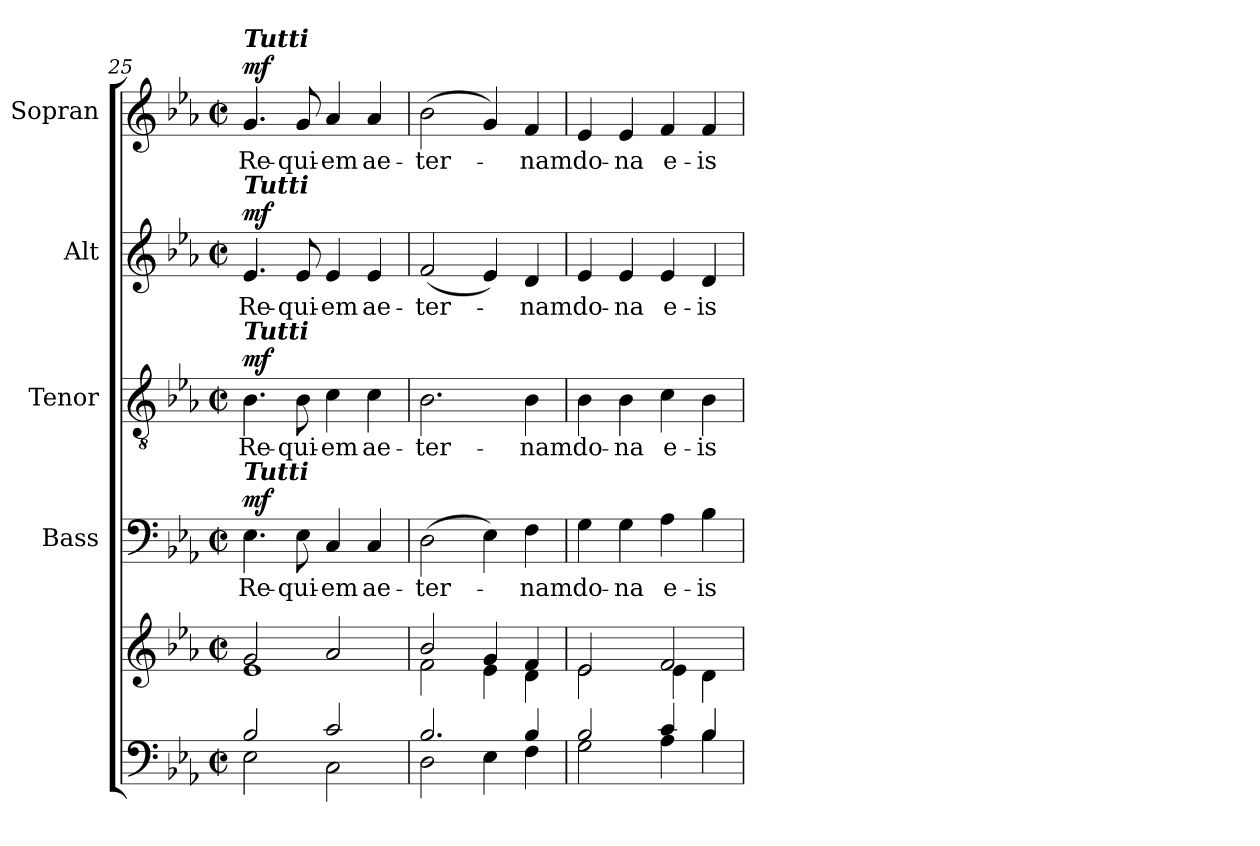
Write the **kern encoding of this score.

**kern	**kern	**kern	**text	**dynam	**kern	**text	**dynam	**kern	**text	**dynam	**kern	**text	**dynam
*part5	*part5	*part4	*part4	*part4	*part3	*part3	*part3	*part2	*part2	*part2	*part1	*part1	*part1
*staff6	*staff5	*staff4	*staff4	*staff4	*staff3	*staff3	*staff3	*staff2	*staff2	*staff2	*staff1	*staff1	*staff1
*	*	*I"Bass	*	*	*I"Tenor	*	*	*I"Alt	*	*	*I"Sopran	*	*
*	*	*I'B.	*	*	*I'T.	*	*	*I'A.	*	*	*I'S.	*	*
*clefF4	*clefG2	*clefF4	*	*	*clefGv2	*	*	*clefG2	*	*	*clefG2	*	*
*k[b-e-a-]	*k[b-e-a-]	*k[b-e-a-]	*	*	*k[b-e-a-]	*	*	*k[b-e-a-]	*	*	*k[b-e-a-]	*	*
*E-:	*E-:	*E-:	*	*	*E-:	*	*	*E-:	*	*	*E-:	*	*
*M2/2	*M2/2	*M2/2	*	*	*M2/2	*	*	*M2/2	*	*	*M2/2	*	*
*met(c|)	*met(c|)	*met(c|)	*	*	*met(c|)	*	*	*met(c|)	*	*	*met(c|)	*	*
=25	=25	=25	=25	=25	=25	=25	=25	=25	=25	=25	=25	=25	=25
*^	*^	*	*	*	*	*	*	*	*	*	*	*	*
!	!	!	!	!	!	!	!	!	!	!	!	!	!LO:TX:a:Bi:t=Tutti	!	!
!	!	!	!	!	!	!	!	!	!	!LO:TX:a:Bi:t=Tutti	!	!	!	!	!
!	!	!	!	!	!	!	!LO:TX:a:Bi:t=Tutti	!	!	!	!	!	!	!	!
!	!	!	!	!LO:TX:a:Bi:t=Tutti	!	!	!	!	!	!	!	!	!	!	!
!	!	!	!	!	!LO:LY:b	!LO:DY:a	!	!LO:LY:b	!LO:DY:a	!	!LO:LY:b	!LO:DY:a	!	!LO:LY:b	!LO:DY:a
2B-/	2E-\	2g/	1e-	4.E-\	Re-	mf	4.B-\	Re-	mf	4.e-/	Re-	mf	4.g/	Re-	mf
!	!	!	!	!	!LO:LY:b	!	!	!LO:LY:b	!	!	!LO:LY:b	!	!	!LO:LY:b	!
.	.	.	.	8E-\	-qui-	.	8B-\	-qui-	.	8e-/	-qui-	.	8g/	-qui-	.
!	!	!	!	!	!LO:LY:b	!	!	!LO:LY:b	!	!	!LO:LY:b	!	!	!LO:LY:b	!
2c/	2C\	2a-/	.	4C/	-em	.	4c\	-em	.	4e-/	-em	.	4a-/	-em	.
!	!	!	!	!	!LO:LY:b	!	!	!LO:LY:b	!	!	!LO:LY:b	!	!	!LO:LY:b	!
.	.	.	.	4C/	ae-	.	4c\	ae-	.	4e-/	ae-	.	4a-/	ae-	.
=26	=26	=26	=26	=26	=26	=26	=26	=26	=26	=26	=26	=26	=26	=26	=26
!	!	!	!	!	!LO:LY:b	!	!	!LO:LY:b	!	!	!LO:LY:b	!	!	!LO:LY:b	!
2.B-/	2D\	2b-/	2f\	(>2D\	-ter-	.	2.B-\	-ter-	.	(<2f/	-ter-	.	(>2b-\	-ter-	.
.	4E-\	4g/	4e-\	4E-\)	.	.	.	.	.	4e-/)	.	.	4g/)	.	.
!	!	!	!	!	!LO:LY:b	!	!	!LO:LY:b	!	!	!LO:LY:b	!	!	!LO:LY:b	!
4B-/	4F\	4f/	4d\	4F\	-nam	.	4B-\	-nam	.	4d/	-nam	.	4f/	-nam	.
=27	=27	=27	=27	=27	=27	=27	=27	=27	=27	=27	=27	=27	=27	=27	=27
!	!	!	!	!	!LO:LY:b	!	!	!LO:LY:b	!	!	!LO:LY:b	!	!	!LO:LY:b	!
2B-/	2G\	2e-/	2e-\	4G\	do-	.	4B-\	do-	.	4e-/	do-	.	4e-/	do-	.
!	!	!	!	!	!LO:LY:b	!	!	!LO:LY:b	!	!	!LO:LY:b	!	!	!LO:LY:b	!
.	.	.	.	4G\	-na	.	4B-\	-na	.	4e-/	-na	.	4e-/	-na	.
!	!	!	!	!	!LO:LY:b	!	!	!LO:LY:b	!	!	!LO:LY:b	!	!	!LO:LY:b	!
4c/	4A-\	2f/	4e-\	4A-\	e-	.	4c\	e-	.	4e-/	e-	.	4f/	e-	.
!	!	!	!	!	!LO:LY:b	!	!	!LO:LY:b	!	!	!LO:LY:b	!	!	!LO:LY:b	!
4B-/	4B-\	.	4d\	4B-\	-is	.	4B-\	-is	.	4d/	-is	.	4f/	-is	.
*v	*v	*	*	*	*	*	*	*	*	*	*	*	*	*	*
*	*v	*v	*	*	*	*	*	*	*	*	*	*	*	*
=	=	=	=	=	=	=	=	=	=	=	=	=	=
*-	*-	*-	*-	*-	*-	*-	*-	*-	*-	*-	*-	*-	*-
